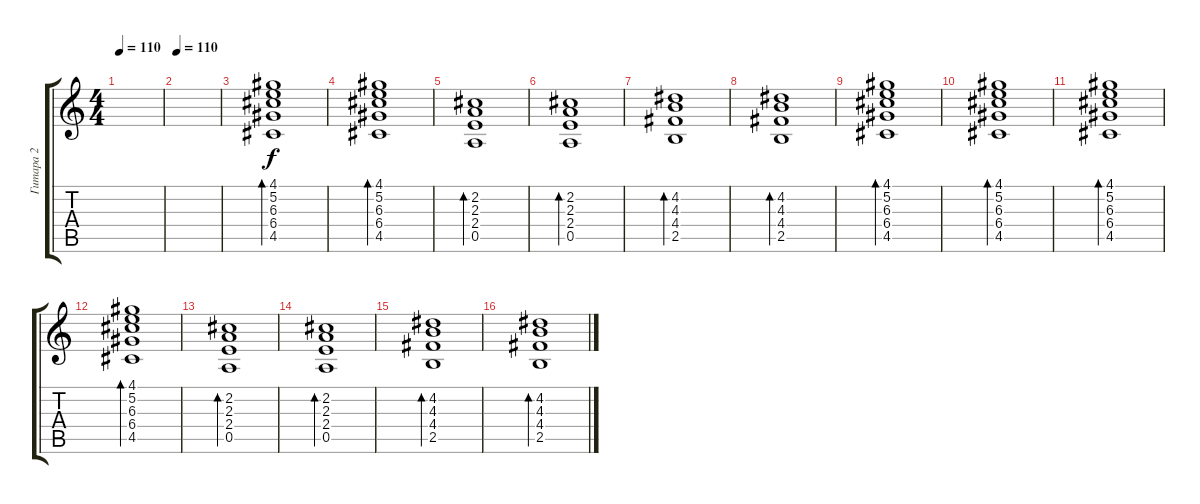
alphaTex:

\track ("Гитара 2" "Гитара 2") {instrument acousticguitarnylon}
\staff {score tabs}
\tuning (E4 B3 G3 D3 A2 E2) {hide}
\ts (4 4)
\tempo 110
\clef g2
\ks c
|
\tempo 110
|
(4.1 5.2 6.3 6.4 4.5).1{bd 120} |
(4.1 5.2 6.3 6.4 4.5).1{bd 120} |
(2.2 2.3 2.4 0.5).1{bd 120} |
(2.2 2.3 2.4 0.5).1{bd 120} |
(4.2 4.3 4.4 2.5).1{bd 120} |
(4.2 4.3 4.4 2.5).1{bd 120} |
(4.1 5.2 6.3 6.4 4.5).1{bd 120} |
(4.1 5.2 6.3 6.4 4.5).1{bd 120} |
(4.1 5.2 6.3 6.4 4.5).1{bd 120} |
(4.1 5.2 6.3 6.4 4.5).1{bd 120} |
(2.2 2.3 2.4 0.5).1{bd 120} |
(2.2 2.3 2.4 0.5).1{bd 120} |
(4.2 4.3 4.4 2.5).1{bd 120} |
(4.2 4.3 4.4 2.5).1{bd 120}
